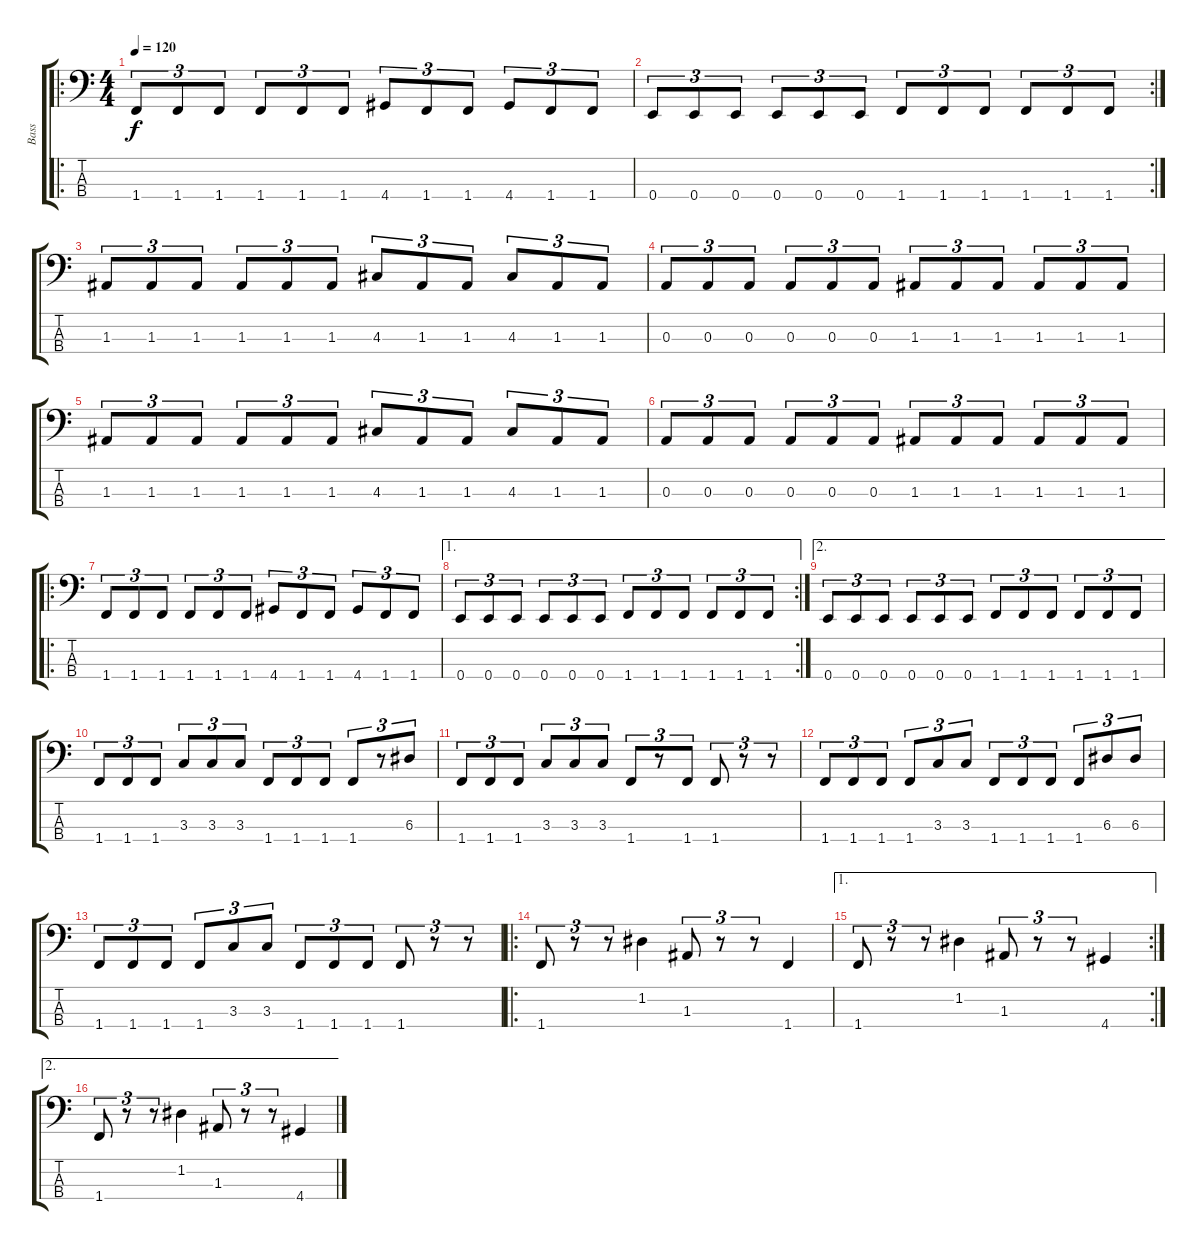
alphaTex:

\track ("Bass" "Bass") {instrument electricbasspick}
\staff {score tabs}
\tuning (G2 D2 A1 E1) {hide}
\ro
\ts (4 4)
\tempo 120
\clef f4
\ks c
1.4.8{tu (3 2) dy f} 1.4.8{tu (3 2)} 1.4.8{tu (3 2)} 1.4.8{tu (3 2)} 1.4.8{tu (3 2)} 1.4.8{tu (3 2)} 4.4.8{tu (3 2)} 1.4.8{tu (3 2)} 1.4.8{tu (3 2)} 4.4.8{tu (3 2)} 1.4.8{tu (3 2)} 1.4.8{tu (3 2)} |
\rc 2
0.4.8{tu (3 2)} 0.4.8{tu (3 2)} 0.4.8{tu (3 2)} 0.4.8{tu (3 2)} 0.4.8{tu (3 2)} 0.4.8{tu (3 2)} 1.4.8{tu (3 2)} 1.4.8{tu (3 2)} 1.4.8{tu (3 2)} 1.4.8{tu (3 2)} 1.4.8{tu (3 2)} 1.4.8{tu (3 2)} |
1.3.8{tu (3 2)} 1.3.8{tu (3 2)} 1.3.8{tu (3 2)} 1.3.8{tu (3 2)} 1.3.8{tu (3 2)} 1.3.8{tu (3 2)} 4.3.8{tu (3 2)} 1.3.8{tu (3 2)} 1.3.8{tu (3 2)} 4.3.8{tu (3 2)} 1.3.8{tu (3 2)} 1.3.8{tu (3 2)} |
0.3.8{tu (3 2)} 0.3.8{tu (3 2)} 0.3.8{tu (3 2)} 0.3.8{tu (3 2)} 0.3.8{tu (3 2)} 0.3.8{tu (3 2)} 1.3.8{tu (3 2)} 1.3.8{tu (3 2)} 1.3.8{tu (3 2)} 1.3.8{tu (3 2)} 1.3.8{tu (3 2)} 1.3.8{tu (3 2)} |
1.3.8{tu (3 2)} 1.3.8{tu (3 2)} 1.3.8{tu (3 2)} 1.3.8{tu (3 2)} 1.3.8{tu (3 2)} 1.3.8{tu (3 2)} 4.3.8{tu (3 2)} 1.3.8{tu (3 2)} 1.3.8{tu (3 2)} 4.3.8{tu (3 2)} 1.3.8{tu (3 2)} 1.3.8{tu (3 2)} |
0.3.8{tu (3 2)} 0.3.8{tu (3 2)} 0.3.8{tu (3 2)} 0.3.8{tu (3 2)} 0.3.8{tu (3 2)} 0.3.8{tu (3 2)} 1.3.8{tu (3 2)} 1.3.8{tu (3 2)} 1.3.8{tu (3 2)} 1.3.8{tu (3 2)} 1.3.8{tu (3 2)} 1.3.8{tu (3 2)} |
\ro
1.4.8{tu (3 2)} 1.4.8{tu (3 2)} 1.4.8{tu (3 2)} 1.4.8{tu (3 2)} 1.4.8{tu (3 2)} 1.4.8{tu (3 2)} 4.4.8{tu (3 2)} 1.4.8{tu (3 2)} 1.4.8{tu (3 2)} 4.4.8{tu (3 2)} 1.4.8{tu (3 2)} 1.4.8{tu (3 2)} |
\ae 1
\rc 2
0.4.8{tu (3 2)} 0.4.8{tu (3 2)} 0.4.8{tu (3 2)} 0.4.8{tu (3 2)} 0.4.8{tu (3 2)} 0.4.8{tu (3 2)} 1.4.8{tu (3 2)} 1.4.8{tu (3 2)} 1.4.8{tu (3 2)} 1.4.8{tu (3 2)} 1.4.8{tu (3 2)} 1.4.8{tu (3 2)} |
\ae 2
0.4.8{tu (3 2)} 0.4.8{tu (3 2)} 0.4.8{tu (3 2)} 0.4.8{tu (3 2)} 0.4.8{tu (3 2)} 0.4.8{tu (3 2)} 1.4.8{tu (3 2)} 1.4.8{tu (3 2)} 1.4.8{tu (3 2)} 1.4.8{tu (3 2)} 1.4.8{tu (3 2)} 1.4.8{tu (3 2)} |
1.4.8{tu (3 2)} 1.4.8{tu (3 2)} 1.4.8{tu (3 2)} 3.3.8{tu (3 2)} 3.3.8{tu (3 2)} 3.3.8{tu (3 2)} 1.4.8{tu (3 2)} 1.4.8{tu (3 2)} 1.4.8{tu (3 2)} 1.4.8{tu (3 2)} r.8{tu (3 2)} 6.3.8{tu (3 2)} |
1.4.8{tu (3 2)} 1.4.8{tu (3 2)} 1.4.8{tu (3 2)} 3.3.8{tu (3 2)} 3.3.8{tu (3 2)} 3.3.8{tu (3 2)} 1.4.8{tu (3 2)} r.8{tu (3 2)} 1.4.8{tu (3 2)} 1.4.8{tu (3 2)} r.8{tu (3 2)} r.8{tu (3 2)} |
1.4.8{tu (3 2)} 1.4.8{tu (3 2)} 1.4.8{tu (3 2)} 1.4.8{tu (3 2)} 3.3.8{tu (3 2)} 3.3.8{tu (3 2)} 1.4.8{tu (3 2)} 1.4.8{tu (3 2)} 1.4.8{tu (3 2)} 1.4.8{tu (3 2)} 6.3.8{tu (3 2)} 6.3.8{tu (3 2)} |
1.4.8{tu (3 2)} 1.4.8{tu (3 2)} 1.4.8{tu (3 2)} 1.4.8{tu (3 2)} 3.3.8{tu (3 2)} 3.3.8{tu (3 2)} 1.4.8{tu (3 2)} 1.4.8{tu (3 2)} 1.4.8{tu (3 2)} 1.4.8{tu (3 2)} r.8{tu (3 2)} r.8{tu (3 2)} |
\ro
1.4.8{tu (3 2)} r.8{tu (3 2)} r.8{tu (3 2)} 1.2.4 1.3.8{tu (3 2)} r.8{tu (3 2)} r.8{tu (3 2)} 1.4.4 |
\ae 1
\rc 2
1.4.8{tu (3 2)} r.8{tu (3 2)} r.8{tu (3 2)} 1.2.4 1.3.8{tu (3 2)} r.8{tu (3 2)} r.8{tu (3 2)} 4.4.4 |
\ae 2
1.4.8{tu (3 2)} r.8{tu (3 2)} r.8{tu (3 2)} 1.2.4 1.3.8{tu (3 2)} r.8{tu (3 2)} r.8{tu (3 2)} 4.4.4
